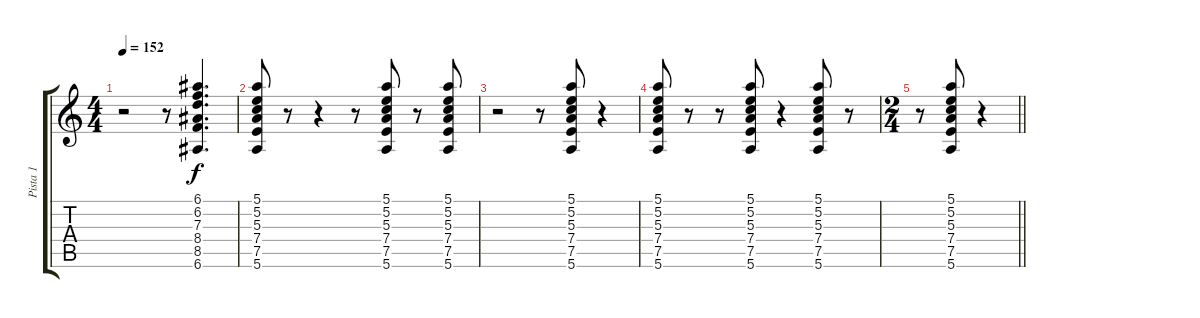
\track ("Pista 1" "Pista 1") {instrument acousticguitarsteel}
\staff {score tabs}
\tuning (E4 B3 G3 D3 A2 E2) {hide}
\ts (4 4)
\tempo 152
\clef g2
\ks c
r.2{dy f} r.8 (6.1 6.2 7.3 8.4 8.5 6.6).4{d} |
(5.1 5.2 5.3 7.4 7.5 5.6).8 r.8 r.4 r.8 (5.1 5.2 5.3 7.4 7.5 5.6).8 r.8 (5.1 5.2 5.3 7.4 7.5 5.6).8 |
r.2 r.8 (5.1 5.2 5.3 7.4 7.5 5.6).8 r.4 |
(5.1 5.2 5.3 7.4 7.5 5.6).8 r.8 r.8 (5.1 5.2 5.3 7.4 7.5 5.6).8 r.4 (5.1 5.2 5.3 7.4 7.5 5.6).8 r.8 |
\ts (2 4)
\barLineRight lightlight
r.8 (5.1 5.2 5.3 7.4 7.5 5.6).8 r.4
